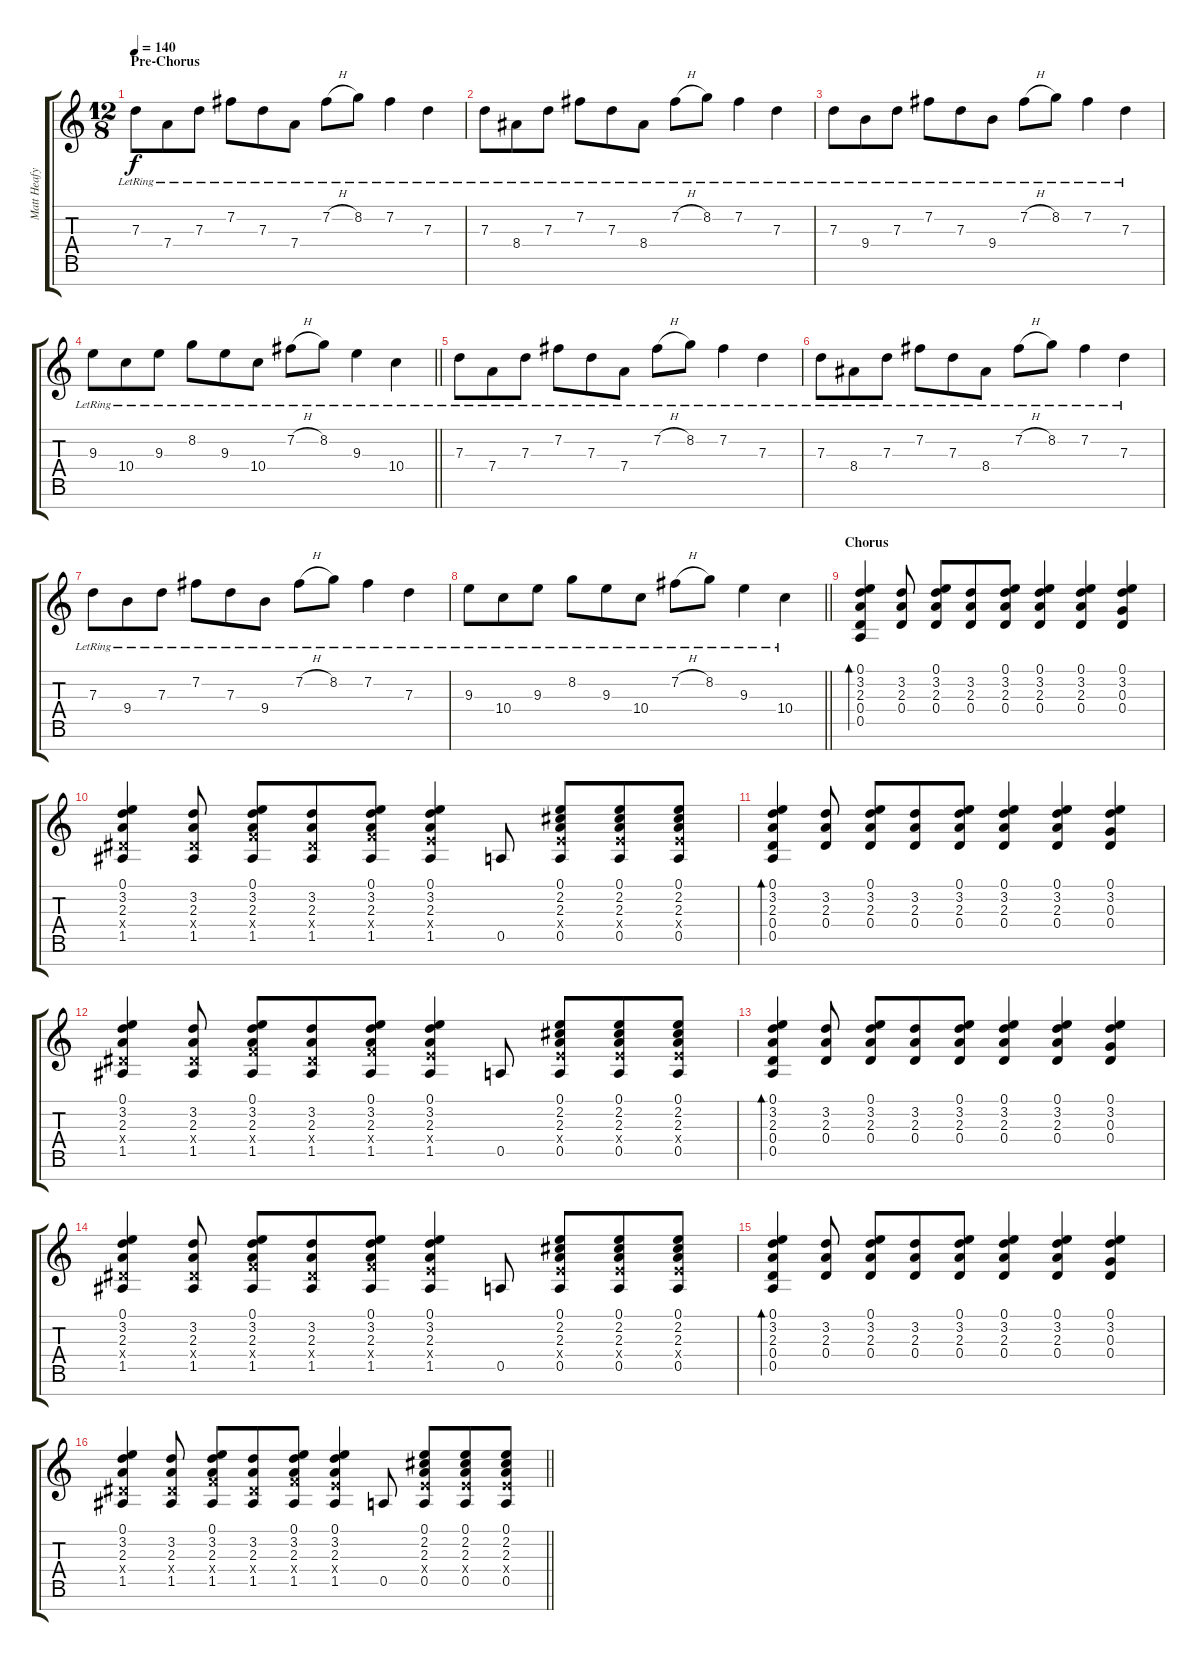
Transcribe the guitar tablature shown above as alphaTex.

\track ("Matt Heafy" "Matt Heafy") {instrument distortionguitar}
\staff {score tabs}
\tuning (E4 B3 G3 D3 A2 E2 B1) {hide}
\ts (12 8)
\section ("" "Pre-Chorus")
\tempo 140
\clef g2
\ks c
7.3{lr}.8{dy f} 7.4{lr}.8 7.3{lr}.8 7.2{lr}.8 7.3{lr}.8 7.4{lr}.8 7.2{h lr}.8 8.2{lr}.8 7.2{lr}.4 7.3{lr}.4 |
7.3{lr}.8 8.4{lr}.8 7.3{lr}.8 7.2{lr}.8 7.3{lr}.8 8.4{lr}.8 7.2{h lr}.8 8.2{lr}.8 7.2{lr}.4 7.3{lr}.4 |
7.3{lr}.8 9.4{lr}.8 7.3{lr}.8 7.2{lr}.8 7.3{lr}.8 9.4{lr}.8 7.2{h lr}.8 8.2{lr}.8 7.2{lr}.4 7.3{lr}.4 |
\barLineRight lightlight
9.3{lr}.8 10.4{lr}.8 9.3{lr}.8 8.2{lr}.8 9.3{lr}.8 10.4{lr}.8 7.2{h lr}.8 8.2{lr}.8 9.3{lr}.4 10.4{lr}.4 |
7.3{lr}.8 7.4{lr}.8 7.3{lr}.8 7.2{lr}.8 7.3{lr}.8 7.4{lr}.8 7.2{h lr}.8 8.2{lr}.8 7.2{lr}.4 7.3{lr}.4 |
7.3{lr}.8 8.4{lr}.8 7.3{lr}.8 7.2{lr}.8 7.3{lr}.8 8.4{lr}.8 7.2{h lr}.8 8.2{lr}.8 7.2{lr}.4 7.3{lr}.4 |
7.3{lr}.8 9.4{lr}.8 7.3{lr}.8 7.2{lr}.8 7.3{lr}.8 9.4{lr}.8 7.2{h lr}.8 8.2{lr}.8 7.2{lr}.4 7.3{lr}.4 |
\barLineRight lightlight
9.3{lr}.8 10.4{lr}.8 9.3{lr}.8 8.2{lr}.8 9.3{lr}.8 10.4{lr}.8 7.2{h lr}.8 8.2{lr}.8 9.3{lr}.4 10.4{lr}.4 |
\section ("" "Chorus")
(0.1 3.2 2.3 0.4 0.5).4{bd 30} (3.2 2.3 0.4).8 (0.1 3.2 2.3 0.4).8 (3.2 2.3 0.4).8 (0.1 3.2 2.3 0.4).8 (0.1 3.2 2.3 0.4).4 (0.1 3.2 2.3 0.4).4 (0.1 3.2 0.3 0.4).4 |
(0.1 3.2 2.3 1.4{x} 1.5).4 (3.2 2.3 1.4{x} 1.5).8 (0.1 3.2 2.3 3.4{x} 1.5).8 (3.2 2.3 1.4{x} 1.5).8 (0.1 3.2 2.3 3.4{x} 1.5).8 (0.1 3.2 2.3 2.4{x} 1.5).4 0.5.8 (0.1 2.2 2.3 2.4{x} 0.5).8 (0.1 2.2 2.3 2.4{x} 0.5).8 (0.1 2.2 2.3 2.4{x} 0.5).8 |
(0.1 3.2 2.3 0.4 0.5).4{bd 30} (3.2 2.3 0.4).8 (0.1 3.2 2.3 0.4).8 (3.2 2.3 0.4).8 (0.1 3.2 2.3 0.4).8 (0.1 3.2 2.3 0.4).4 (0.1 3.2 2.3 0.4).4 (0.1 3.2 0.3 0.4).4 |
(0.1 3.2 2.3 1.4{x} 1.5).4 (3.2 2.3 1.4{x} 1.5).8 (0.1 3.2 2.3 3.4{x} 1.5).8 (3.2 2.3 1.4{x} 1.5).8 (0.1 3.2 2.3 3.4{x} 1.5).8 (0.1 3.2 2.3 2.4{x} 1.5).4 0.5.8 (0.1 2.2 2.3 2.4{x} 0.5).8 (0.1 2.2 2.3 2.4{x} 0.5).8 (0.1 2.2 2.3 2.4{x} 0.5).8 |
(0.1 3.2 2.3 0.4 0.5).4{bd 30} (3.2 2.3 0.4).8 (0.1 3.2 2.3 0.4).8 (3.2 2.3 0.4).8 (0.1 3.2 2.3 0.4).8 (0.1 3.2 2.3 0.4).4 (0.1 3.2 2.3 0.4).4 (0.1 3.2 0.3 0.4).4 |
(0.1 3.2 2.3 1.4{x} 1.5).4 (3.2 2.3 1.4{x} 1.5).8 (0.1 3.2 2.3 3.4{x} 1.5).8 (3.2 2.3 1.4{x} 1.5).8 (0.1 3.2 2.3 3.4{x} 1.5).8 (0.1 3.2 2.3 2.4{x} 1.5).4 0.5.8 (0.1 2.2 2.3 2.4{x} 0.5).8 (0.1 2.2 2.3 2.4{x} 0.5).8 (0.1 2.2 2.3 2.4{x} 0.5).8 |
(0.1 3.2 2.3 0.4 0.5).4{bd 30} (3.2 2.3 0.4).8 (0.1 3.2 2.3 0.4).8 (3.2 2.3 0.4).8 (0.1 3.2 2.3 0.4).8 (0.1 3.2 2.3 0.4).4 (0.1 3.2 2.3 0.4).4 (0.1 3.2 0.3 0.4).4 |
\barLineRight lightlight
(0.1 3.2 2.3 1.4{x} 1.5).4 (3.2 2.3 1.4{x} 1.5).8 (0.1 3.2 2.3 3.4{x} 1.5).8 (3.2 2.3 1.4{x} 1.5).8 (0.1 3.2 2.3 3.4{x} 1.5).8 (0.1 3.2 2.3 2.4{x} 1.5).4 0.5.8 (0.1 2.2 2.3 2.4{x} 0.5).8 (0.1 2.2 2.3 2.4{x} 0.5).8 (0.1 2.2 2.3 2.4{x} 0.5).8
